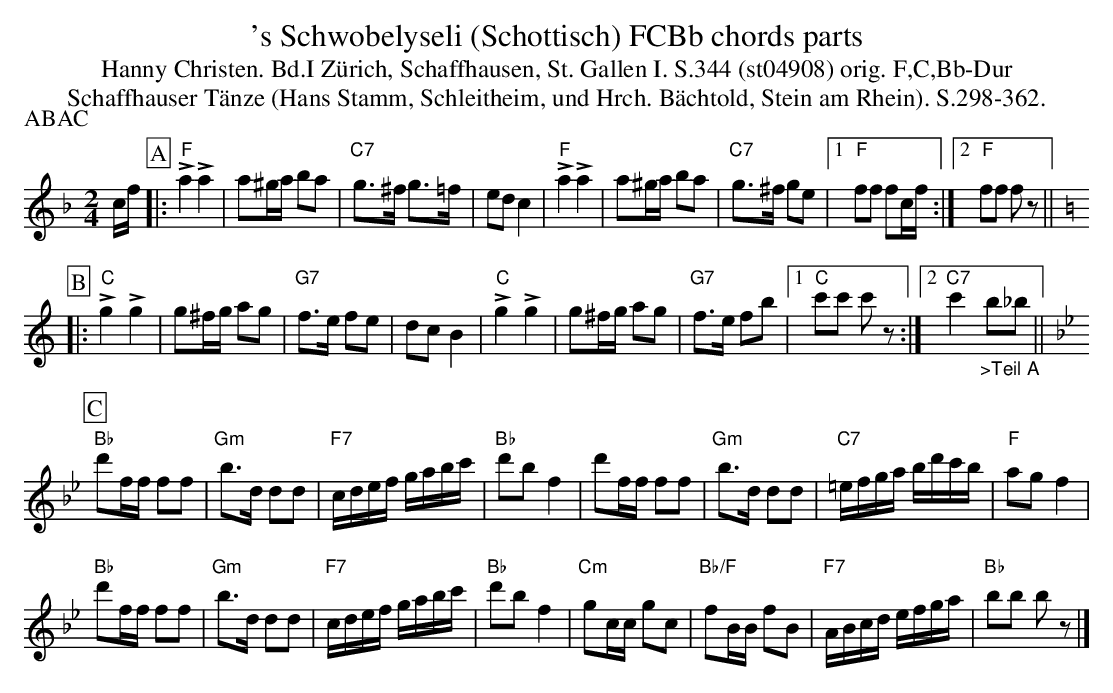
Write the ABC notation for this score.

X:1
T: 's Schwobelyseli (Schottisch) FCBb chords parts
T:Hanny Christen. Bd.I Zürich, Schaffhausen, St. Gallen I. S.344 (st04908) orig. F,C,Bb-Dur
T: Schaffhauser T\"anze (Hans Stamm, Schleitheim, und Hrch. B\"achtold, Stein am Rhein). S.298-362.
P:ABAC
M:2/4
L:1/16
K:F %%MIDI gchordon
cf [P:A] |: "F"!>!a4!>!a4 | a2^ga b2a2 | "C7"g3^f g3=f | e2d2c4 | "F"!>!a4!>!a4 | a2^ga b2a2 | "C7"g3^f  g2e2 |1 "F"f2f2 f2cf :|2 "F"f2f2 f2z2 || [K:C]
[P:B] |: "C"!>!g4!>!g4 | g2^fg a2g2 | "G7"f3e f2e2 | d2c2B4 | "C"!>!g4!>!g4 | g2^fg a2g2 | "G7"f3e f2b2 |1 "C"c'2c'2 c'2z2 :|2 "C7"c'4"_>Teil A"b2_b2 || [P:C] [K:Bb]
 "Bb"d'2ff f2f2 | "Gm"b3d d2d2 | "F7"cdef gabc' | "Bb"d'2b2f4 | d'2ff f2f2 | "Gm"b3d d2d2 | "C7"=efga bd'c'b | "F"a2g2f4 |
"Bb"d'2ff f2f2 | "Gm"b3d d2d2 | "F7"cdef gabc' | "Bb"d'2b2f4 | "Cm"g2cc g2c2 | "Bb/F"f2BB f2B2 | "F7"ABcd efga | "Bb"b2b2 b2z2 |]
